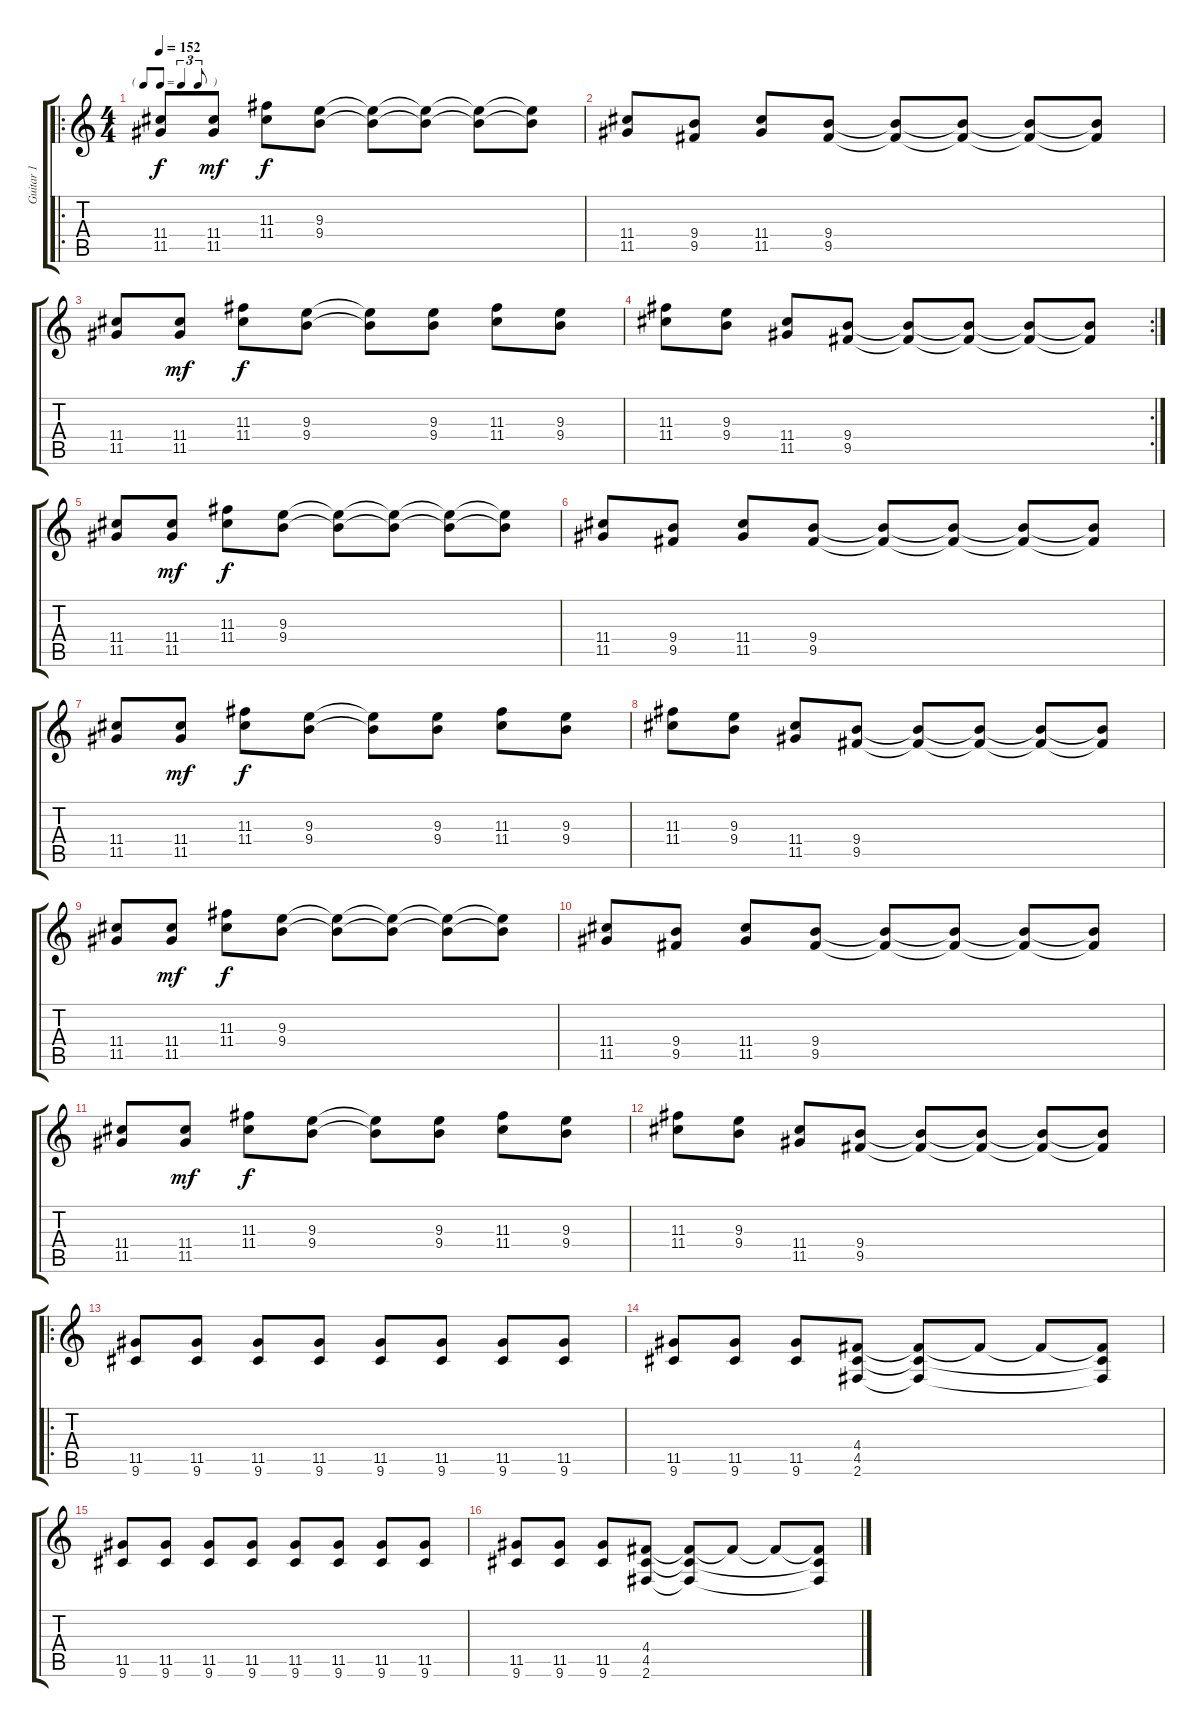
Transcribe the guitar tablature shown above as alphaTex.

\track ("Guitar 1" "Guitar 1") {instrument overdrivenguitar}
\staff {score tabs}
\tuning (E4 B3 G3 D3 A2 E2) {hide}
\ro
\ts (4 4)
\tf triplet8th
\tempo 152
\clef g2
\ks c
(11.4 11.5).8{dy f instrument overdrivenguitar} (11.4 11.5).8{dy mf} (11.3 11.4).8{dy f} (9.3 9.4).8 (9.3{t} 9.4{t}).8 (9.3{t} 9.4{t}).8 (9.3{t} 9.4{t}).8 (9.3{t} 9.4{t}).8 |
(11.4 11.5).8 (9.4 9.5).8 (11.4 11.5).8 (9.4 9.5).8 (9.4{t} 9.5{t}).8 (9.4{t} 9.5{t}).8 (9.4{t} 9.5{t}).8 (9.4{t} 9.5{t}).8 |
(11.4 11.5).8 (11.4 11.5).8{dy mf} (11.3 11.4).8{dy f} (9.3 9.4).8 (9.3{t} 9.4{t}).8 (9.3 9.4).8 (11.3 11.4).8 (9.3 9.4).8 |
\rc 2
(11.3 11.4).8 (9.3 9.4).8 (11.4 11.5).8 (9.4 9.5).8 (9.4{t} 9.5{t}).8 (9.4{t} 9.5{t}).8 (9.4{t} 9.5{t}).8 (9.4{t} 9.5{t}).8 |
(11.4 11.5).8 (11.4 11.5).8{dy mf} (11.3 11.4).8{dy f} (9.3 9.4).8 (9.3{t} 9.4{t}).8 (9.3{t} 9.4{t}).8 (9.3{t} 9.4{t}).8 (9.3{t} 9.4{t}).8 |
(11.4 11.5).8 (9.4 9.5).8 (11.4 11.5).8 (9.4 9.5).8 (9.4{t} 9.5{t}).8 (9.4{t} 9.5{t}).8 (9.4{t} 9.5{t}).8 (9.4{t} 9.5{t}).8 |
(11.4 11.5).8 (11.4 11.5).8{dy mf} (11.3 11.4).8{dy f} (9.3 9.4).8 (9.3{t} 9.4{t}).8 (9.3 9.4).8 (11.3 11.4).8 (9.3 9.4).8 |
(11.3 11.4).8 (9.3 9.4).8 (11.4 11.5).8 (9.4 9.5).8 (9.4{t} 9.5{t}).8 (9.4{t} 9.5{t}).8 (9.4{t} 9.5{t}).8 (9.4{t} 9.5{t}).8 |
(11.4 11.5).8 (11.4 11.5).8{dy mf} (11.3 11.4).8{dy f} (9.3 9.4).8 (9.3{t} 9.4{t}).8 (9.3{t} 9.4{t}).8 (9.3{t} 9.4{t}).8 (9.3{t} 9.4{t}).8 |
(11.4 11.5).8 (9.4 9.5).8 (11.4 11.5).8 (9.4 9.5).8 (9.4{t} 9.5{t}).8 (9.4{t} 9.5{t}).8 (9.4{t} 9.5{t}).8 (9.4{t} 9.5{t}).8 |
(11.4 11.5).8 (11.4 11.5).8{dy mf} (11.3 11.4).8{dy f} (9.3 9.4).8 (9.3{t} 9.4{t}).8 (9.3 9.4).8 (11.3 11.4).8 (9.3 9.4).8 |
(11.3 11.4).8 (9.3 9.4).8 (11.4 11.5).8 (9.4 9.5).8 (9.4{t} 9.5{t}).8 (9.4{t} 9.5{t}).8 (9.4{t} 9.5{t}).8 (9.4{t} 9.5{t}).8 |
\ro
(11.5 9.6).8 (11.5 9.6).8 (11.5 9.6).8 (11.5 9.6).8 (11.5 9.6).8 (11.5 9.6).8 (11.5 9.6).8 (11.5 9.6).8 |
(11.5 9.6).8 (11.5 9.6).8 (11.5 9.6).8 (4.4 4.5 2.6).8 (4.4{t} 4.5{t} 2.6{t}).8 4.4{t}.8 4.4{t}.8 (4.4{t} 4.5{t} 2.6{t}).8 |
(11.5 9.6).8 (11.5 9.6).8 (11.5 9.6).8 (11.5 9.6).8 (11.5 9.6).8 (11.5 9.6).8 (11.5 9.6).8 (11.5 9.6).8 |
(11.5 9.6).8 (11.5 9.6).8 (11.5 9.6).8 (4.4 4.5 2.6).8 (4.4{t} 4.5{t} 2.6{t}).8 4.4{t}.8 4.4{t}.8 (4.4{t} 4.5{t} 2.6{t}).8
